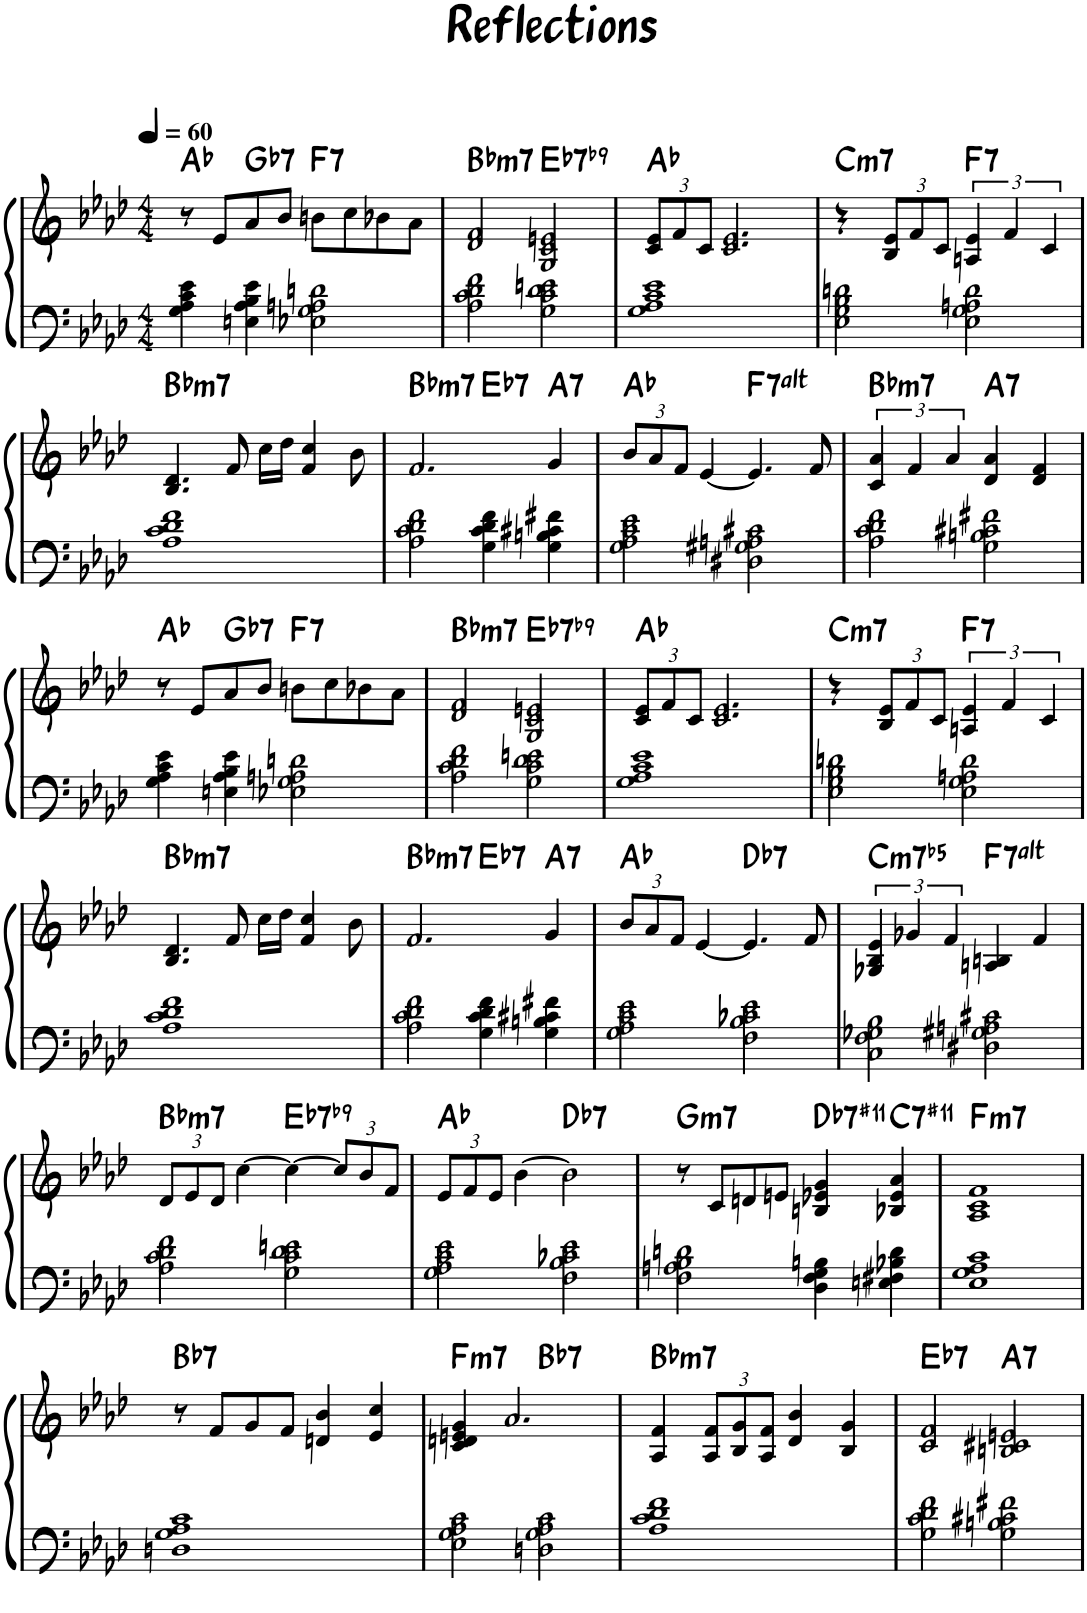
**kern	**kern	**harte
*part1	*part1	*part1
*staff2	*staff1	*
*I"Piano	*	*
*I'Pno.	*	*
*clefF4	*clefG2	*
*k[b-e-a-d-]	*k[b-e-a-d-]	*
*M4/4	*M4/4	*
*MM60	*MM60	*
=1	=1	=1
4G\ 4A-\ 4c\ 4e-\	8r	Ab:maj
.	8e-/L	.
!	!	!LO:H:kt=7
4En\ 4A-\ 4B-\ 4e-\	8a-/	Gb:7
.	8b-/J	.
!	!	!LO:H:kt=7
2E-X\ 2G\ 2An\ 2dn\	8bn\L	F:7
.	8cc\	.
.	8b-X\	.
.	8a-\J	.
=2	=2	=2
!	!	!LO:H:kt=m7
2A-\ 2c\ 2d-\ 2f\	2d-/ 2f/	Bb:min7
!	!	!LO:H:kt=7
2G\ 2c\ 2d-\ 2en\	2G/ 2c/ 2en/	Eb:7(b9)
=3	=3	=3
*	*Xbrackettup	*
1G 1A- 1c 1e-	12c/ 12e-/L	Ab:maj
.	12f/	.
.	12c/J	.
.	2.c/ 2.e-/	.
=4	=4	=4
!	!	!LO:H:kt=m7
2E-\ 2G\ 2B-\ 2dn\	4r	C:min7
.	12B-/ 12e-/L	.
.	12f/	.
.	12c/J	.
*	*brackettup	*
!	!	!LO:H:kt=7
2E-\ 2G\ 2An\ 2d\	6An/ 6e-/	F:7
.	6f/	.
.	6c/	.
!!LO:LB:g=z
=5	=5	=5
!	!	!LO:H:kt=m7
1A- 1c 1d- 1f	4.B-/ 4.d-/	Bb:min7
.	8f/	.
.	16cc\LL	.
.	16dd-\JJ	.
.	4f/ 4cc/	.
.	8b-\	.
=6	=6	=6
!	!	!LO:H:kt=m7
*	*^	*
2A-\ 2c\ 2d-\ 2f\	2.f/	2ryy	Bb:min7
!	!	!	!LO:H:kt=7
4G\ 4c\ 4d-\ 4f\	.	2ryy	Eb:7
!	!	!	!LO:H:kt=7
4G\ 4Bn\ 4c#X\ 4f#X\	4g/	.	A:7
*	*v	*v	*
=7	=7	=7
*	*Xbrackettup	*
2G\ 2A-\ 2c\ 2e-\	12b-/L	Ab:maj
.	12a-/	.
.	12f/J	.
.	[4e-/	.
!	!	!LO:H:kt=7
2D#X\ 2G#X\ 2An\ 2c#X\	4.e-/]	F:(3,b5,#5,b7,b9,#9)
.	8f/	.
=8	=8	=8
*	*brackettup	*
!	!	!LO:H:kt=m7
2A-\ 2c\ 2d-\ 2f\	6c/ 6a-/	Bb:min7
.	6f/	.
.	6a-/	.
!	!	!LO:H:kt=7
2G\ 2Bn\ 2c#X\ 2f#X\	4d-/ 4a-/	A:7
.	4d-/ 4f/	.
!!LO:LB:g=z
=9	=9	=9
4G\ 4A-\ 4c\ 4e-\	8r	Ab:maj
.	8e-/L	.
!	!	!LO:H:kt=7
4En\ 4A-\ 4B-\ 4e-\	8a-/	Gb:7
.	8b-/J	.
!	!	!LO:H:kt=7
2E-X\ 2G\ 2An\ 2dn\	8bn\L	F:7
.	8cc\	.
.	8b-X\	.
.	8a-\J	.
=10	=10	=10
!	!	!LO:H:kt=m7
2A-\ 2c\ 2d-\ 2f\	2d-/ 2f/	Bb:min7
!	!	!LO:H:kt=7
2G\ 2c\ 2d-\ 2en\	2G/ 2c/ 2en/	Eb:7(b9)
=11	=11	=11
*	*Xbrackettup	*
1G 1A- 1c 1e-	12c/ 12e-/L	Ab:maj
.	12f/	.
.	12c/J	.
.	2.c/ 2.e-/	.
=12	=12	=12
!	!	!LO:H:kt=m7
2E-\ 2G\ 2B-\ 2dn\	4r	C:min7
.	12B-/ 12e-/L	.
.	12f/	.
.	12c/J	.
*	*brackettup	*
!	!	!LO:H:kt=7
2E-\ 2G\ 2An\ 2d\	6An/ 6e-/	F:7
.	6f/	.
.	6c/	.
!!LO:LB:g=z
=13	=13	=13
!	!	!LO:H:kt=m7
1A- 1c 1d- 1f	4.B-/ 4.d-/	Bb:min7
.	8f/	.
.	16cc\LL	.
.	16dd-\JJ	.
.	4f/ 4cc/	.
.	8b-\	.
=14	=14	=14
!	!	!LO:H:kt=m7
*	*^	*
2A-\ 2c\ 2d-\ 2f\	2.f/	2ryy	Bb:min7
!	!	!	!LO:H:kt=7
4G\ 4c\ 4d-\ 4f\	.	2ryy	Eb:7
!	!	!	!LO:H:kt=7
4G\ 4Bn\ 4c#X\ 4f#X\	4g/	.	A:7
*	*v	*v	*
=15	=15	=15
*	*Xbrackettup	*
2G\ 2A-\ 2c\ 2e-\	12b-/L	Ab:maj
.	12a-/	.
.	12f/J	.
.	[4e-/	.
!	!	!LO:H:kt=7
2F\ 2B-\ 2c-X\ 2e-\	4.e-/]	Db:7
.	8f/	.
=16	=16	=16
*	*brackettup	*
!	!	!LO:H:kt=m7b5
2C\ 2F\ 2G-X\ 2B-\	6G-X/ 6B-/ 6e-/	C:hdim7
.	6g-X/	.
.	6f/	.
!	!	!LO:H:kt=7
2D#X\ 2G#X\ 2An\ 2c#X\	4An/ 4Bn/	F:(3,b5,#5,b7,b9,#9)
.	4f/	.
!!LO:LB:g=z
=17	=17	=17
*	*Xbrackettup	*
!	!	!LO:H:kt=m7
2A-\ 2c\ 2d-\ 2f\	12d-/L	Bb:min7
.	12e-/	.
.	12d-/J	.
.	[4cc\	.
!	!	!LO:H:kt=7
2G\ 2c\ 2d-\ 2en\	4cc\_	Eb:7(b9)
.	12cc/L]	.
.	12b-/	.
.	12f/J	.
=18	=18	=18
2G\ 2A-\ 2c\ 2e-\	12e-/L	Ab:maj
.	12f/	.
.	12e-/J	.
.	[4b-\	.
!	!	!LO:H:kt=7
2F\ 2B-\ 2c-X\ 2e-\	2b-\]	Db:7
=19	=19	=19
!	!	!LO:H:kt=m7
2F\ 2An\ 2B-\ 2dn\	8r	G:min7
.	8c/L	.
.	8dn/	.
.	8en/J	.
!	!	!LO:H:kt=7
4D-\ 4F\ 4G\ 4Bn\	4Bn/ 4e-X/ 4g/	Db:7(#11)
!	!	!LO:H:kt=7
4En\ 4F#X\ 4B-X\ 4d\	4B-X/ 4e-/ 4a-/	C:7(#11)
=20	=20	=20
!	!	!LO:H:kt=m7
1E- 1G 1A- 1c	1A- 1c 1f	F:min7
!!LO:LB:g=z
=21	=21	=21
!	!	!LO:H:kt=7
1Dn 1G 1A- 1c	8r	Bb:7
.	8f/L	.
.	8g/	.
.	8f/J	.
.	4dn/ 4b-/	.
.	4e-/ 4cc/	.
=22	=22	=22
!	!	!LO:H:kt=m7
*	*^	*
2E-\ 2G\ 2A-\ 2c\	4c/ 4dn/ 4en/ 4g/	2ryy	F:min7
.	2.a-/	.	.
!	!	!	!LO:H:kt=7
2Dn\ 2G\ 2A-\ 2c\	.	2ryy	Bb:7
=23	=23	=23	=23
!	!	!	!LO:H:kt=m7
*	*v	*v	*
1A- 1c 1d- 1f	4A-/ 4f/	Bb:min7
.	12A-/ 12f/L	.
.	12B-/ 12g/	.
.	12A-/ 12f/J	.
.	4d-/ 4b-/	.
.	4B-/ 4g/	.
=24	=24	=24
!	!	!LO:H:kt=7
2G\ 2c\ 2d-\ 2f\	2c/ 2f/	Eb:7
!	!	!LO:H:kt=7
2G\ 2Bn\ 2c#X\ 2f#X\	2Bn/ 2c#X/ 2en/	A:7
=	=	=
*-	*-	*-
